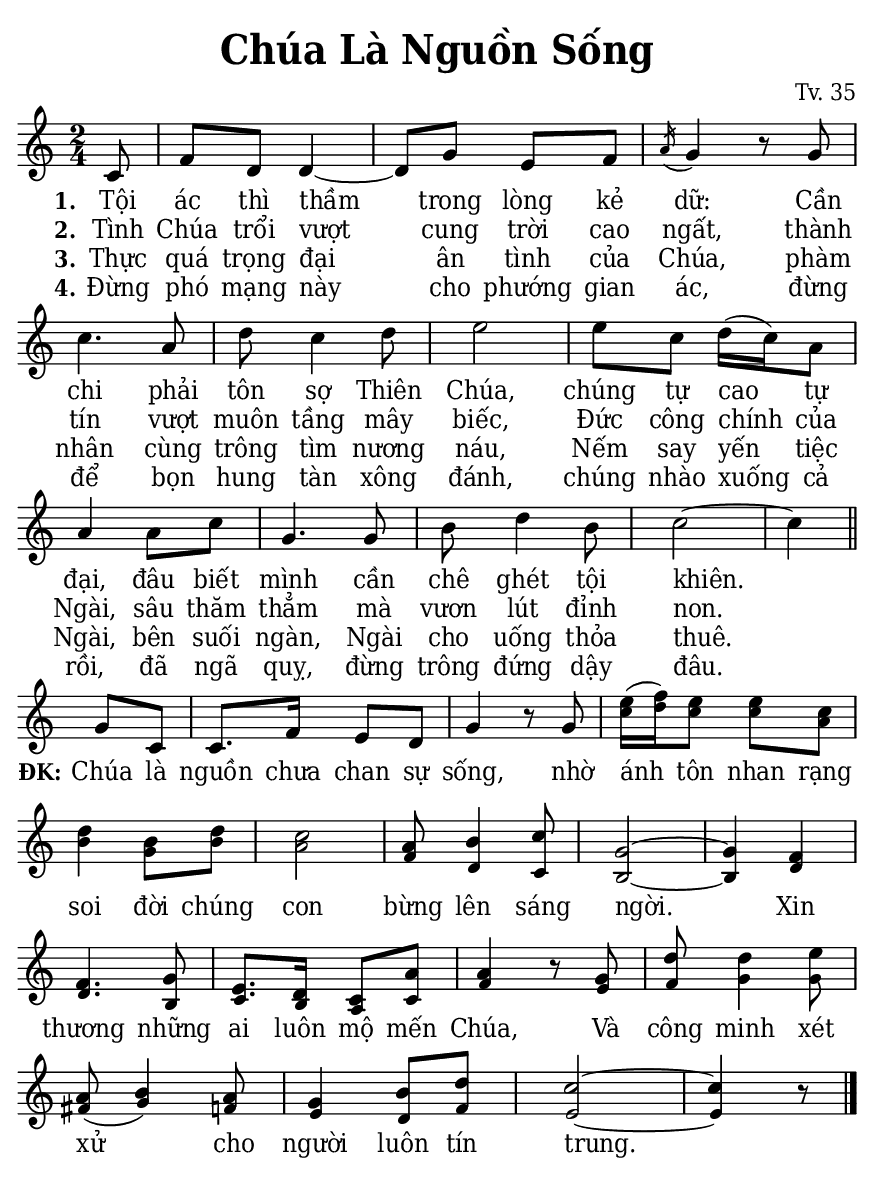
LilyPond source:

% Cài đặt chung\
\version "2.22.1"
\include "english.ly"

\header {
  title = \markup { \fontsize #1 "Chúa Là Nguồn Sống" }
  composer = "Tv. 35"
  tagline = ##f
}

% Nhạc phiên khúc
nhacPhienKhucSop = \relative c' {
  \partial 8 c8 |
  f8 d d4 ~ |
  d8 g e f |
  \slashedGrace { a16 ( } g4) r8 g |
  c4. a8 |
  d c4 d8 |
  e2 |
  e8 c d16 (c) a8 |
  a4 a8 c |
  g4. g8 |
  b d4 b8 |
  c2 ~ |
  c4 \bar "||" \break
  
  g8 c, |
  c8. f16 e8 d |
  g4 r8 g |
  e'16 (f) e8 e c |
  d4 b8 d |
  c2 |
  a8 b4 c8 |
  g2 ~ |
  g4 f |
  f4. g8 |
  e8. d16 c8 a' |
  a4 r8 g |
  d' d4 e8 |
  a, (b4) a8 |
  g4 b8 d |
  c2 ~ |
  c4 r8 \bar "|."
}

nhacPhienKhucAlto = \relative c'' {
  r8 |
  R2*11
  r4
  
  g8 c, |
  c8. f16 e8 d |
  g4 r8 g |
  c16 (d) c8 c a |
  b4 g8 b |
  a2 |
  f8 d4 c8 |
  b2 ~ |
  b4 d |
  d4. b8 |
  c8. b16 a8 c |
  f4 r8 e |
  f g4 g8 |
  fs (g4) f!8 |
  e4 d8 f |
  e2 ~ |
  e4 r8
}

% Lời phiên khúc
loiPhienKhucSop = \lyrics {
  <<
    {
      \set stanza = "1."
      Tội ác thì thầm trong lòng kẻ dữ:
      Cần chi phải tôn sợ Thiên Chúa,
      chúng tự cao tự đại,
      đâu biết mình cần chê ghét tội khiên.
    }
    \new Lyrics {
	    \set associatedVoice = "beSop"
	    \set stanza = "2."
	    Tình Chúa trổi vượt cung trời cao ngất,
	    thành tín vượt muôn tầng mây biếc,
	    Đức công chính của Ngài,
	    sâu thăm thẳm mà vươn lút đỉnh non.
    }
    \new Lyrics {
	    \set associatedVoice = "beSop"
	    \set stanza = "3."
	    Thực quá trọng đại ân tình của Chúa,
	    phàm nhân cùng trông tìm nương náu,
	    Nếm say yến tiệc Ngài,
	    bên suối ngàn, Ngài cho uống thỏa thuê.
    }
    \new Lyrics {
	    \set associatedVoice = "beSop"
	    \set stanza = "4."
	    Đừng phó mạng này cho phướng gian ác,
	    đừng để bọn hung tàn xông đánh,
	    chúng nhào xuống cả rồi,
	    đã ngã quỵ, đừng trông đứng dậy đâu.
    }
  >>
  \set stanza = "ĐK:"
  Chúa là nguồn chưa chan sự sống,
  nhờ ánh tôn nhan rạng soi
  đời chúng con bừng lên sáng ngời.
  Xin thương những ai luôn mộ mến Chúa,
  Và công minh xét xử cho người luôn tín trung.
}

% Dàn trang
\paper {
  #(set-paper-size "a5")
  top-margin = 3\mm
  bottom-margin = 3\mm
  left-margin = 3\mm
  right-margin = 3\mm
  indent = #0
  #(define fonts
	 (make-pango-font-tree "Deja Vu Serif Condensed"
	 		       "Deja Vu Serif Condensed"
			       "Deja Vu Serif Condensed"
			       (/ 20 20)))
  print-page-number = ##f
  page-count = 1
}

TongNhip = {
  \key c \major \time 2/4
  \set Timing.beamExceptions = #'()
  \set Timing.baseMoment = #(ly:make-moment 1/4)
}

% Đổi kích thước nốt cho bè phụ
notBePhu =
#(define-music-function (font-size music) (number? ly:music?)
   (for-some-music
     (lambda (m)
       (if (music-is-of-type? m 'rhythmic-event)
           (begin
             (set! (ly:music-property m 'tweaks)
                   (cons `(font-size . ,font-size)
                         (ly:music-property m 'tweaks)))
             #t)
           #f))
     music)
   music)

\score {
  \new ChoirStaff <<
    \new Staff \with {
        \consists "Merge_rests_engraver"
        printPartCombineTexts = ##f
      }
      <<
      \new Voice \TongNhip \partCombine 
        \nhacPhienKhucSop
        \notBePhu -1 { \nhacPhienKhucAlto }
      \new NullVoice = beSop \nhacPhienKhucSop
      \new Lyrics \lyricsto beSop \loiPhienKhucSop
      >>
  >>
  \layout {
    \override Lyrics.LyricSpace.minimum-distance = #1.2
    \override Score.BarNumber.break-visibility = ##(#f #f #f)
    \override Score.SpacingSpanner.uniform-stretching = ##t
  } 
}
